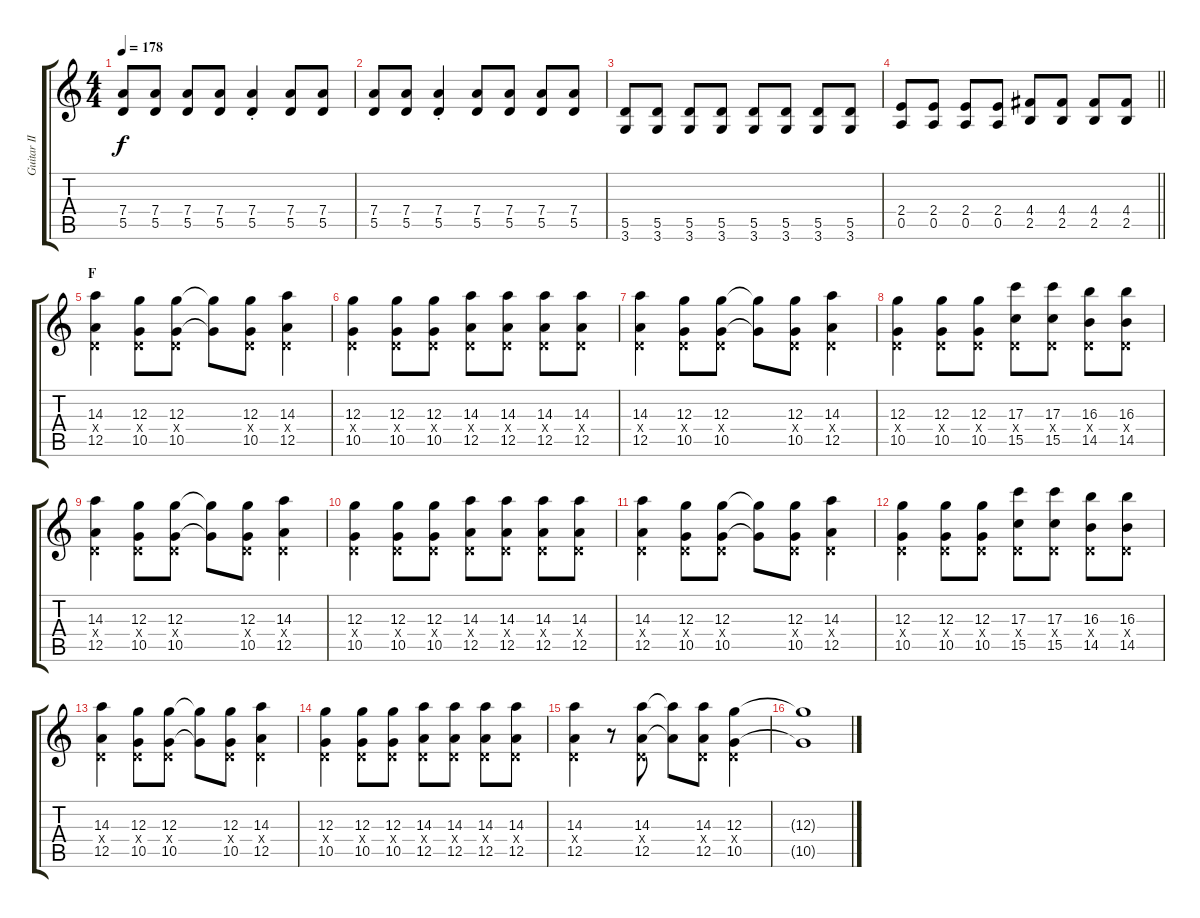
\track ("Guitar II - Kita" "Guitar II ") {instrument overdrivenguitar}
\staff {score tabs}
\tuning (E4 B3 G3 D3 A2 E2) {hide}
\ts (4 4)
\tempo 178
\clef g2
\ks c
(7.4 5.5).8{dy f} (7.4 5.5).8 (7.4 5.5).8 (7.4 5.5).8 (7.4{st} 5.5{st}).4 (7.4 5.5).8 (7.4 5.5).8 |
(7.4 5.5).8 (7.4 5.5).8 (7.4{st} 5.5{st}).4 (7.4 5.5).8 (7.4 5.5).8 (7.4 5.5).8 (7.4 5.5).8 |
(5.5 3.6).8 (5.5 3.6).8 (5.5 3.6).8 (5.5 3.6).8 (5.5 3.6).8 (5.5 3.6).8 (5.5 3.6).8 (5.5 3.6).8 |
\barLineRight lightlight
(2.4 0.5).8 (2.4 0.5).8 (2.4 0.5).8 (2.4 0.5).8 (4.4 2.5).8 (4.4 2.5).8 (4.4 2.5).8 (4.4 2.5).8 |
\section ("" "F")
(14.3 0.4{x} 12.5).4 (12.3 0.4{x} 10.5).8 (12.3 0.4{x} 10.5).8 (12.3{t} 10.5{t}).8 (12.3 0.4{x} 10.5).8 (14.3 0.4{x} 12.5).4 |
(12.3 0.4{x} 10.5).4 (12.3 0.4{x} 10.5).8 (12.3 0.4{x} 10.5).8 (14.3 0.4{x} 12.5).8 (14.3 0.4{x} 12.5).8 (14.3 0.4{x} 12.5).8 (14.3 0.4{x} 12.5).8 |
(14.3 0.4{x} 12.5).4 (12.3 0.4{x} 10.5).8 (12.3 0.4{x} 10.5).8 (12.3{t} 10.5{t}).8 (12.3 0.4{x} 10.5).8 (14.3 0.4{x} 12.5).4 |
(12.3 0.4{x} 10.5).4 (12.3 0.4{x} 10.5).8 (12.3 0.4{x} 10.5).8 (17.3 0.4{x} 15.5).8 (17.3 0.4{x} 15.5).8 (16.3 0.4{x} 14.5).8 (16.3 0.4{x} 14.5).8 |
(14.3 0.4{x} 12.5).4 (12.3 0.4{x} 10.5).8 (12.3 0.4{x} 10.5).8 (12.3{t} 10.5{t}).8 (12.3 0.4{x} 10.5).8 (14.3 0.4{x} 12.5).4 |
(12.3 0.4{x} 10.5).4 (12.3 0.4{x} 10.5).8 (12.3 0.4{x} 10.5).8 (14.3 0.4{x} 12.5).8 (14.3 0.4{x} 12.5).8 (14.3 0.4{x} 12.5).8 (14.3 0.4{x} 12.5).8 |
(14.3 0.4{x} 12.5).4 (12.3 0.4{x} 10.5).8 (12.3 0.4{x} 10.5).8 (12.3{t} 10.5{t}).8 (12.3 0.4{x} 10.5).8 (14.3 0.4{x} 12.5).4 |
(12.3 0.4{x} 10.5).4 (12.3 0.4{x} 10.5).8 (12.3 0.4{x} 10.5).8 (17.3 0.4{x} 15.5).8 (17.3 0.4{x} 15.5).8 (16.3 0.4{x} 14.5).8 (16.3 0.4{x} 14.5).8 |
(14.3 0.4{x} 12.5).4 (12.3 0.4{x} 10.5).8 (12.3 0.4{x} 10.5).8 (12.3{t} 10.5{t}).8 (12.3 0.4{x} 10.5).8 (14.3 0.4{x} 12.5).4 |
(12.3 0.4{x} 10.5).4 (12.3 0.4{x} 10.5).8 (12.3 0.4{x} 10.5).8 (14.3 0.4{x} 12.5).8 (14.3 0.4{x} 12.5).8 (14.3 0.4{x} 12.5).8 (14.3 0.4{x} 12.5).8 |
(14.3 0.4{x} 12.5).4 r.8 (14.3 0.4{x} 12.5).8 (14.3{t} 12.5{t}).8 (14.3 0.4{x} 12.5).8 (12.3 0.4{x} 10.5).4 |
(12.3{t} 10.5{t}).1
